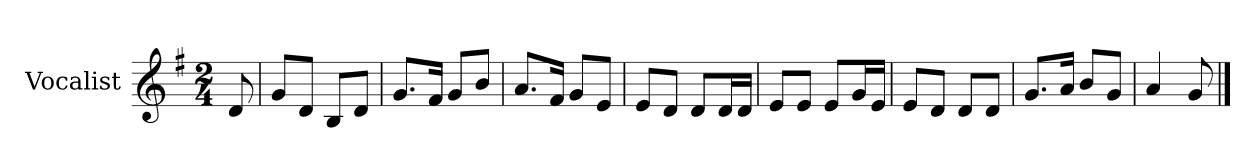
**kern
*part1
*staff1
*I"Vocalist
*k[f#]
*G:
*M2/4
=
8d
=1
8gL
8dJ
8BL
8dJ
=2
8.gL
16f#Jk
8gL
8bJ
=3
8.aL
16f#Jk
8gL
8eJ
=4
8eL
8dJ
8dL
16dL
16dJJ
=5
8eL
8eJ
8eL
16gL
16eJJ
=6
8eL
8dJ
8dL
8dJ
=7
8.gL
16aJk
8bL
8gJ
=8
4a
8g
==
*-
